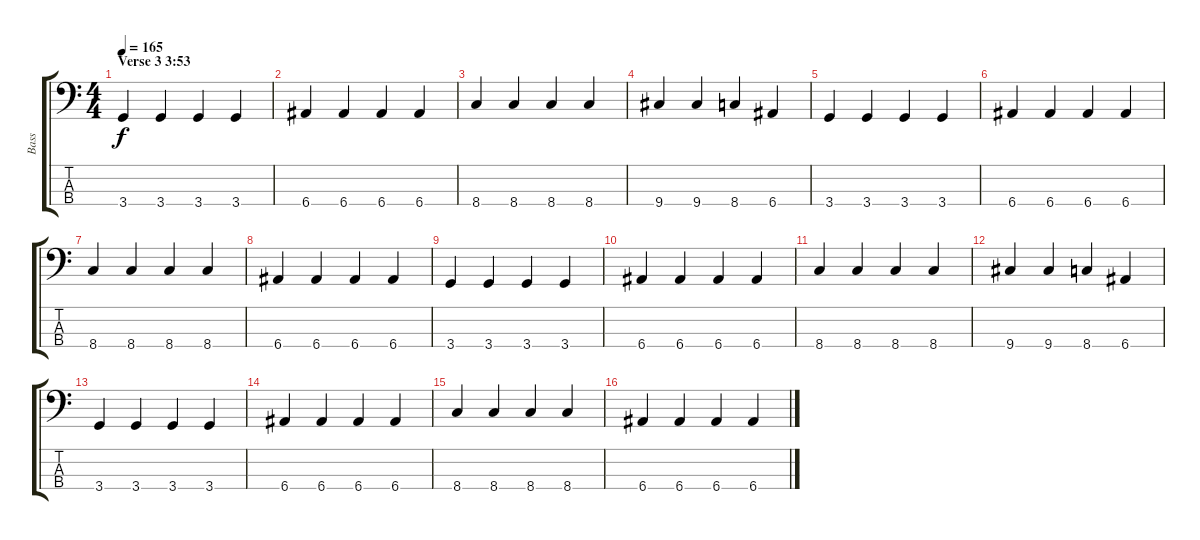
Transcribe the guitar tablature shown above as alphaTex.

\track ("Bass" "Bass") {instrument overdrivenguitar}
\staff {score tabs}
\tuning (G2 D2 A1 E1) {hide}
\ts (4 4)
\section ("" "Verse 3 3:53")
\tempo 165
\clef f4
\ks c
3.4.4{dy f} 3.4.4 3.4.4 3.4.4 |
6.4.4 6.4.4 6.4.4 6.4.4 |
8.4.4 8.4.4 8.4.4 8.4.4 |
9.4.4 9.4.4 8.4.4 6.4.4 |
3.4.4 3.4.4 3.4.4 3.4.4 |
6.4.4 6.4.4 6.4.4 6.4.4 |
8.4.4 8.4.4 8.4.4 8.4.4 |
6.4.4 6.4.4 6.4.4 6.4.4 |
3.4.4 3.4.4 3.4.4 3.4.4 |
6.4.4 6.4.4 6.4.4 6.4.4 |
8.4.4 8.4.4 8.4.4 8.4.4 |
9.4.4 9.4.4 8.4.4 6.4.4 |
3.4.4 3.4.4 3.4.4 3.4.4 |
6.4.4 6.4.4 6.4.4 6.4.4 |
8.4.4 8.4.4 8.4.4 8.4.4 |
6.4.4 6.4.4 6.4.4 6.4.4
